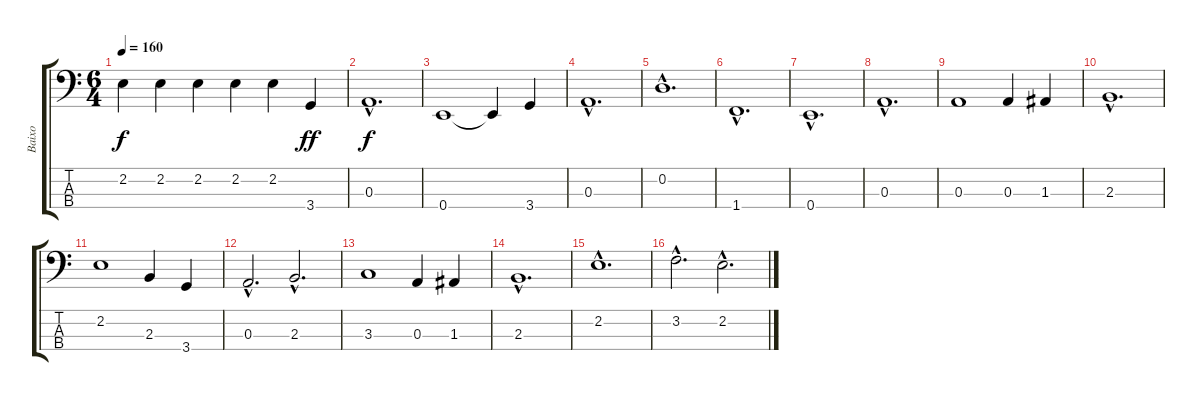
\track ("Baixo" "Baixo") {instrument electricbassfinger}
\staff {score tabs}
\tuning (G2 D2 A1 E1) {hide}
\ts (6 4)
\tempo 160
\clef f4
\ks c
2.2.4{dy f} 2.2.4 2.2.4 2.2.4 2.2.4 3.4.4{dy ff} |
0.3{hac}.1{d dy f} |
0.4.1 0.4{t}.4 3.4.4 |
0.3{hac}.1{d} |
0.2{hac}.1{d} |
1.4{hac}.1{d} |
0.4{hac}.1{d} |
0.3{hac}.1{d} |
0.3.1 0.3.4 1.3.4 |
2.3{hac}.1{d} |
2.2.1 2.3.4 3.4.4 |
0.3{hac}.2{d} 2.3{hac}.2{d} |
3.3.1 0.3.4 1.3.4 |
2.3{hac}.1{d} |
2.2{hac}.1{d} |
3.2{hac}.2{d} 2.2{hac}.2{d}
